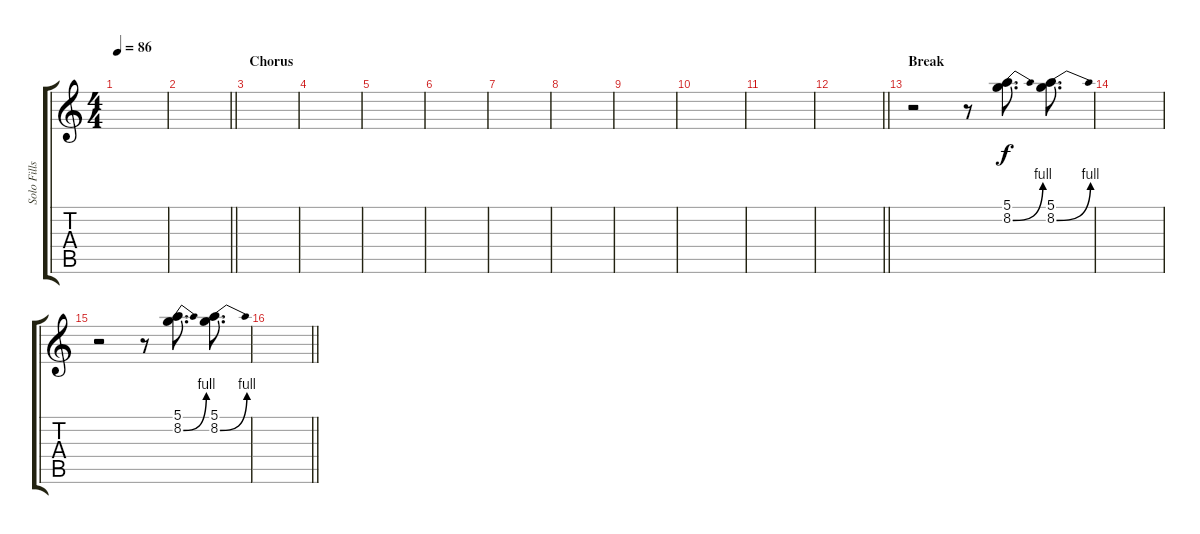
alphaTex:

\track ("Solo Fills" "Solo Fills") {instrument overdrivenguitar}
\staff {score tabs}
\tuning (E4 B3 G3 D3 A2 E2) {hide}
\ts (4 4)
\tempo 86
\clef g2
\ks c
|
\barLineRight lightlight
|
\section ("" "Chorus")
|
|
|
|
|
|
|
|
|
\barLineRight lightlight
|
\section ("" "Break")
r.2 r.8 (5.1 8.2{be (bend 0 0 60 4)}).8{d} (5.1 8.2{be (bend 0 0 60 4)}).8{d} |
|
r.2 r.8 (5.1 8.2{be (bend 0 0 60 4)}).8{d} (5.1 8.2{be (bend 0 0 60 4)}).8{d} |
\barLineRight lightlight
